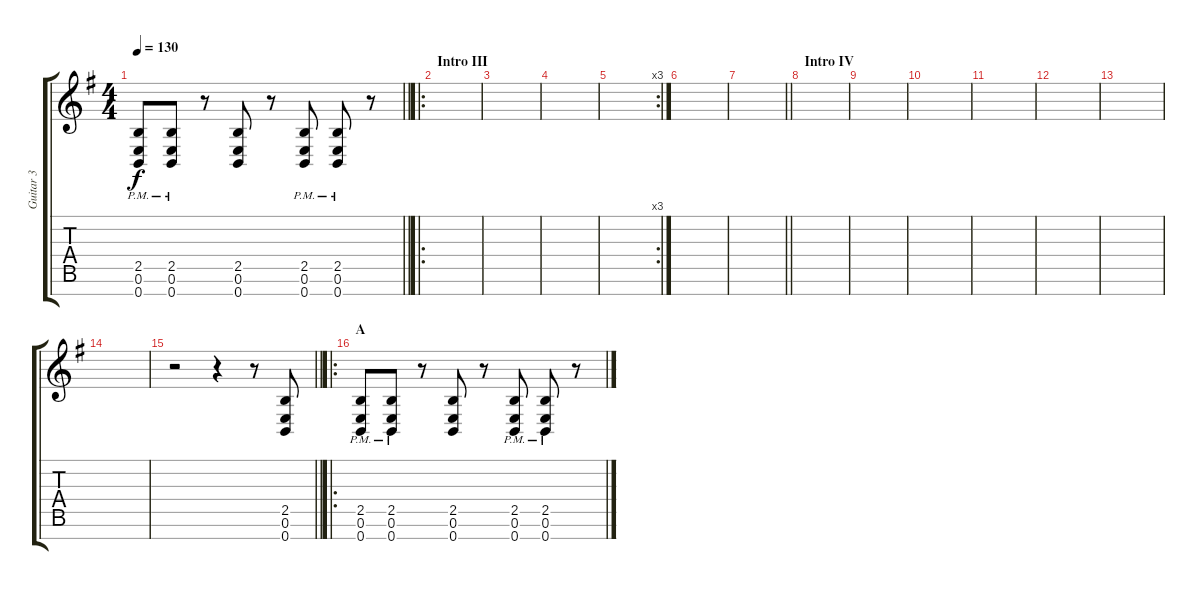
\track ("Guitar 3" "Guitar 3") {instrument overdrivenguitar}
\staff {score tabs}
\tuning (E4 B3 G3 D3 A2 E2 B1) {hide}
\ts (4 4)
\tempo 130
\clef g2
\barLineRight lightlight
\ks eminor
(2.5{pm} 0.6{pm} 0.7{pm}).8{dy f} (2.5{pm} 0.6{pm} 0.7{pm}).8 r.8 (2.5 0.6 0.7).8 r.8 (2.5{pm} 0.6 0.7).8 (2.5{pm} 0.6 0.7).8 r.8 |
\ro
\section ("" "Intro III")
|
|
|
\rc 3
|
|
\barLineRight lightlight
|
\section ("" "Intro IV")
|
|
|
|
|
|
|
\barLineRight lightlight
r.2 r.4 r.8 (2.5 0.6 0.7).8 |
\ro
\section ("" "A")
(2.5{pm} 0.6{pm} 0.7{pm}).8 (2.5{pm} 0.6{pm} 0.7{pm}).8 r.8 (2.5 0.6 0.7).8 r.8 (2.5{pm} 0.6 0.7).8 (2.5{pm} 0.6 0.7).8 r.8
